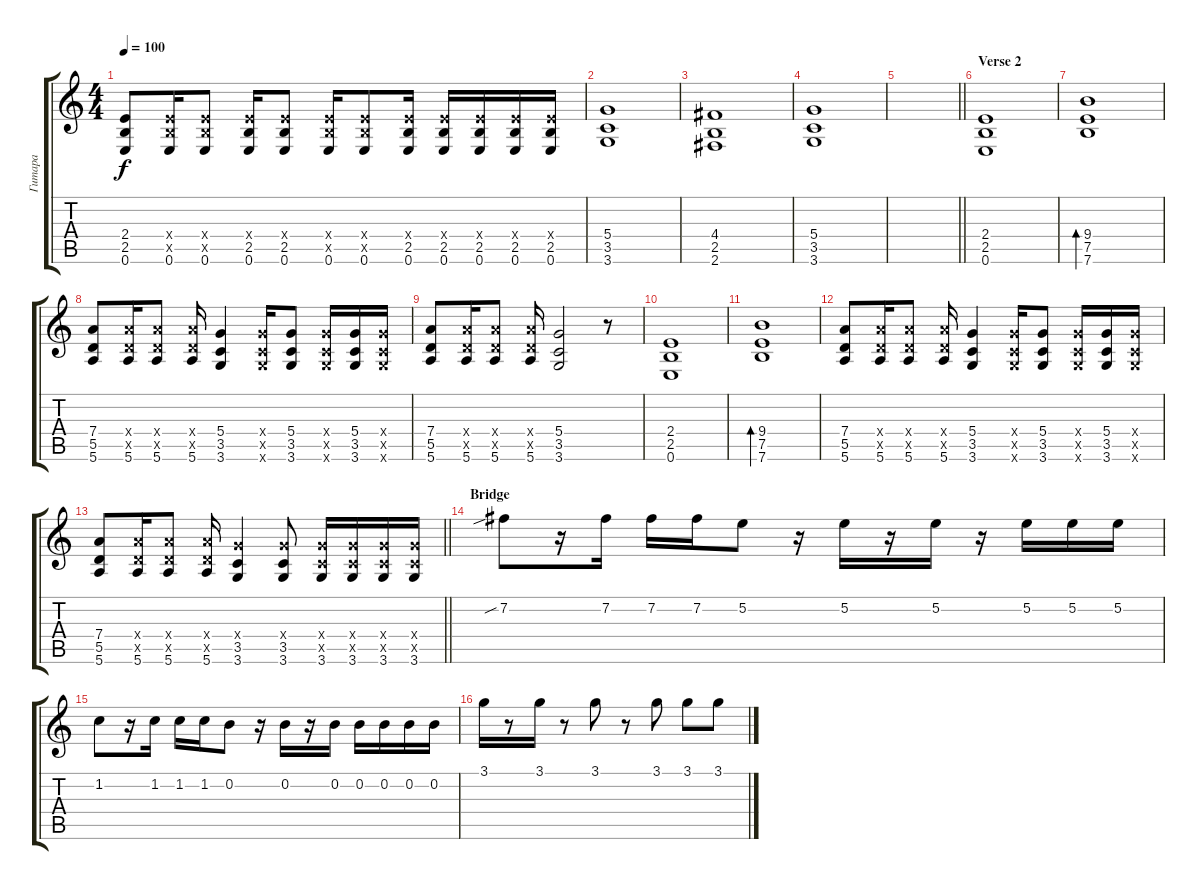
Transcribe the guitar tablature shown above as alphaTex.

\track ("Гитара" "Гитара") {instrument overdrivenguitar}
\staff {score tabs}
\tuning (E4 B3 G3 D3 A2 E2) {hide}
\ts (4 4)
\tempo 100
\clef g2
\ks c
(2.4 2.5 0.6).8{dy f} (2.4{x} 2.5{x} 0.6).16 (2.4{x} 2.5{x} 0.6).8 (2.4{x} 2.5 0.6).16 (2.4{x} 2.5 0.6).8 (2.4{x} 2.5{x} 0.6).16 (2.4{x} 2.5{x} 0.6).8 (2.4{x} 2.5 0.6).16 (2.4{x} 2.5 0.6).16 (2.4{x} 2.5 0.6).16 (2.4{x} 2.5 0.6).16 (2.4{x} 2.5 0.6).16 |
(5.4 3.5 3.6).1 |
(4.4 2.5 2.6).1 |
(5.4 3.5 3.6).1 |
\barLineRight lightlight
|
\section ("" "Verse 2")
(2.4 2.5 0.6).1 |
(9.4 7.5 7.6).1{bd 240} |
(7.4 5.5 5.6).8 (7.4{x} 5.5{x} 5.6).16 (7.4{x} 5.5{x} 5.6).8 (7.4{x} 5.5{x} 5.6).16 (5.4 3.5 3.6).4 (5.4{x} 3.5{x} 3.6{x}).16 (5.4 3.5 3.6).8 (5.4{x} 3.5{x} 3.6{x}).16 (5.4 3.5 3.6).16 (5.4{x} 3.5{x} 3.6{x}).16 |
(7.4 5.5 5.6).8 (7.4{x} 5.5{x} 5.6).16 (7.4{x} 5.5{x} 5.6).8 (7.4{x} 5.5{x} 5.6).16 (5.4 3.5 3.6).2 r.8 |
(2.4 2.5 0.6).1 |
(9.4 7.5 7.6).1{bd 240} |
(7.4 5.5 5.6).8 (7.4{x} 5.5{x} 5.6).16 (7.4{x} 5.5{x} 5.6).8 (7.4{x} 5.5{x} 5.6).16 (5.4 3.5 3.6).4 (5.4{x} 3.5{x} 3.6{x}).16 (5.4 3.5 3.6).8 (5.4{x} 3.5{x} 3.6{x}).16 (5.4 3.5 3.6).16 (5.4{x} 3.5{x} 3.6{x}).16 |
\barLineRight lightlight
(7.4 5.5 5.6).8 (7.4{x} 5.5{x} 5.6).16 (7.4{x} 5.5{x} 5.6).8 (7.4{x} 5.5{x} 5.6).16 (5.4{x} 3.5 3.6).4 (5.4{x} 3.5 3.6).8 (5.4{x} 3.5{x} 3.6).16 (5.4{x} 3.5{x} 3.6).16 (5.4{x} 3.5{x} 3.6).16 (5.4{x} 3.5{x} 3.6).16 |
\section ("" "Bridge")
7.2{sib}.8 r.16 7.2.16 7.2.16 7.2.16 5.2.8 r.16 5.2.16 r.16 5.2.16 r.16 5.2.16 5.2.16 5.2.16 |
1.2.8 r.16 1.2.16 1.2.16 1.2.16 0.2.8 r.16 0.2.16 r.16 0.2.16 0.2.16 0.2.16 0.2.16 0.2.16 |
3.1.16 r.8 3.1.16 r.8 3.1.8 r.8 3.1.8 3.1.8 3.1.8
